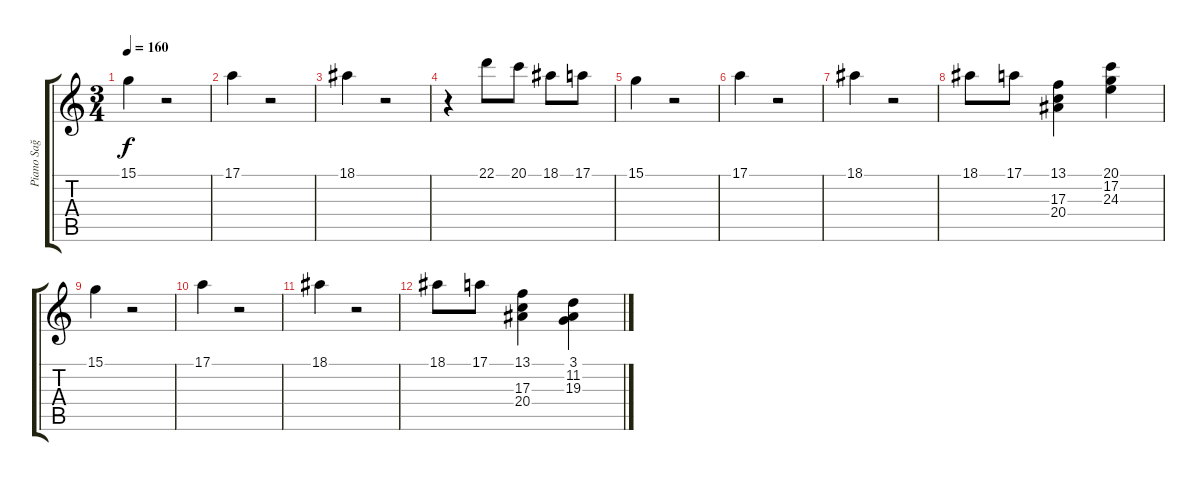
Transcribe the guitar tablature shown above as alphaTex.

\track ("Piano Sağ El" "Piano Sağ ") {instrument acousticgrandpiano}
\staff {score tabs}
\tuning (E4 B3 G3 D3 A2 E2) {hide}
\ts (3 4)
\tempo 160
\clef g2
\ks c
15.1.4{dy f volume 16} r.2 |
17.1.4{volume 0} r.2 |
18.1.4{volume 16} r.2 |
r.4{volume 13} 22.1.8 20.1.8 18.1.8 17.1.8 |
15.1.4 r.2 |
17.1.4 r.2 |
18.1.4 r.2 |
18.1.8 17.1.8 (13.1 17.3 20.4).4 (20.1 17.2 24.3).4 |
15.1.4 r.2 |
17.1.4 r.2 |
18.1.4 r.2 |
18.1.8 17.1.8 (13.1 17.3 20.4).4 (3.1 11.2 19.3).4
